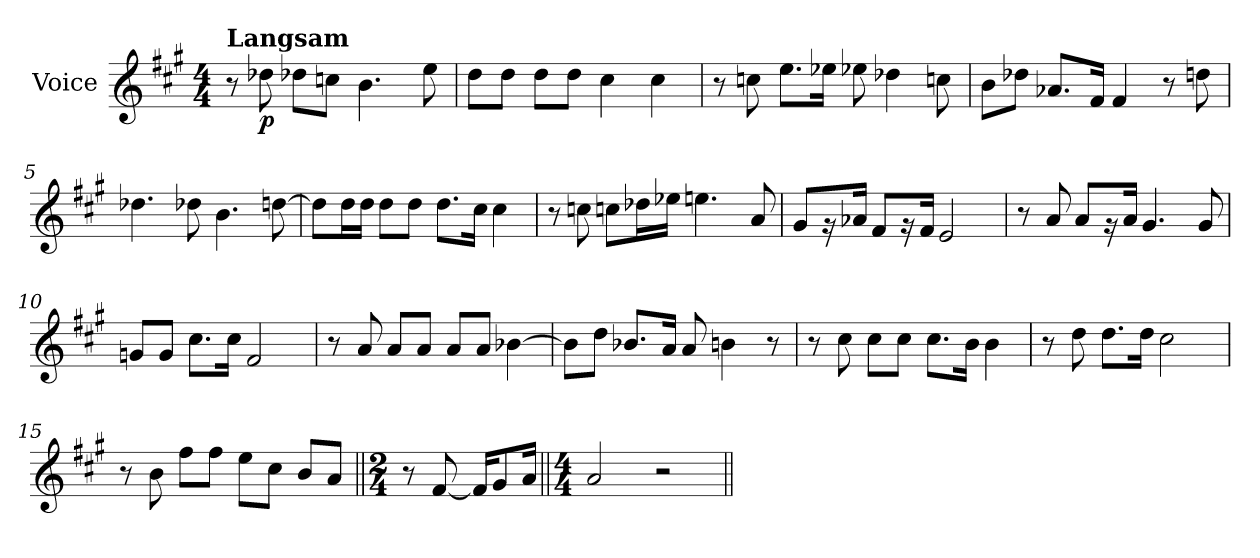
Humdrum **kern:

**kern	**dynam
*part1	*part1
*staff1	*staff1
*I"Voice	*
*I'V	*
*clefG2	*
*k[f#c#g#]	*
*M4/4	*
=1	=1
!LO:TX:a:B:t=Langsam	!
8r	.
!	!LO:DY:b
8dd-Xi\	p
8dd-Xi\L	.
8ccn\J	.
4.b\	.
8ee\	.
=2	=2
8dd\L	.
8dd\J	.
8dd\L	.
8dd\J	.
4cc#\	.
4cc#\	.
=3	=3
8r	.
8ccni\	.
8.ee\L	.
16ee-Xi\Jk	.
8ee-Xi\	.
4dd-Xi\	.
8ccn\	.
=4	=4
8b\L	.
8dd-Xi\J	.
8.a-Xi/L	.
16f#/Jk	.
4f#/	.
8r	.
8dd\	.
!!LO:LB:g=z
=5	=5
4.dd-Xi\	.
8dd-Xi\	.
4.b\	.
[8dd\	.
=6	=6
8dd\L]	.
16dd\L	.
16dd\JJ	.
8dd\L	.
8dd\J	.
8.dd\L	.
16cc#\Jk	.
4cc#\	.
=7	=7
8r	.
8ccni\	.
8ccni\L	.
16dd-Xj\L	.
16ee-Xi\JJ	.
4.ee\	.
8a/	.
=8	=8
8g#/L	.
16rg	.
16a-Xi/Jk	.
8f#/L	.
16rg	.
16f#/Jk	.
2e/	.
!!LO:LB:g=z
=9	=9
8r	.
8a/	.
8a/L	.
16rg	.
16a/Jk	.
4.g#/	.
8g#/	.
=10	=10
8gn/L	.
8g/J	.
8.cc#\L	.
16cc#\Jk	.
2f#/	.
=11	=11
8r	.
8a/	.
8a/L	.
8a/J	.
8a/L	.
8a/J	.
[4b-X\	.
=12	=12
8b-\L]	.
8dd\J	.
8.b-X/L	.
16a/Jk	.
8a/	.
4bn\	.
8r	.
!!LO:LB:g=z
=13	=13
8r	.
8cc#\	.
8cc#\L	.
8cc#\J	.
8.cc#\L	.
16b\Jk	.
4b\	.
=14	=14
8r	.
8dd\	.
8.dd\L	.
16dd\Jk	.
2cc#\	.
=15	=15
8r	.
8b\	.
8ff#\L	.
8ff#\J	.
8ee\L	.
8cc#\J	.
8b/L	.
8a/J	.
=16||	=16||
*M2/4	*
8r	.
[8f#/	.
16f#/KL]	.
8g#/	.
16a/Jk	.
=17||	=17||
*M4/4	*
2a/	.
2r	.
=||	=||
*-	*-
